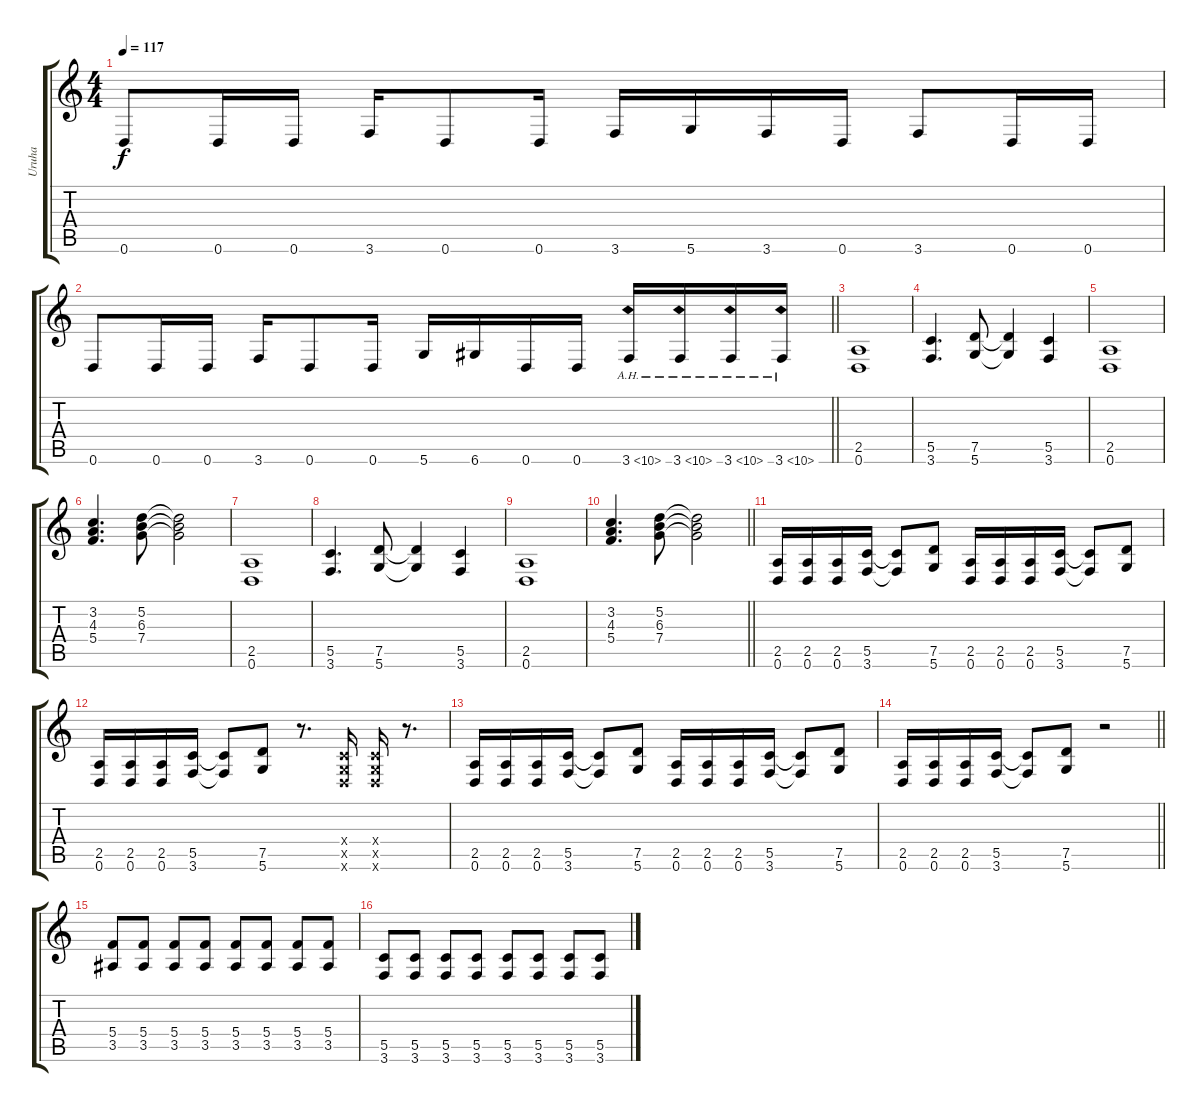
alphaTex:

\track ("Uruha" "Uruha") {instrument distortionguitar}
\staff {score tabs}
\tuning (D4 A3 F3 C3 G2 D2) {hide}
\ts (4 4)
\tempo 117
\clef g2
\ks c
0.6.8{dy f} 0.6.16 0.6.16 3.6.16 0.6.8 0.6.16 3.6.16 5.6.16 3.6.16 0.6.16 3.6.8 0.6.16 0.6.16 |
\barLineRight lightlight
0.6.8 0.6.16 0.6.16 3.6.16 0.6.8 0.6.16 5.6.16 6.6.16 0.6.16 0.6.16 3.6{ah 7}.16 3.6{ah 7}.16 3.6{ah 7}.16 3.6{ah 7}.16 |
(2.5 0.6).1 |
(5.5 3.6).4{d} (7.5 5.6).8 (7.5{t} 5.6{t}).4 (5.5 3.6).4 |
(2.5 0.6).1 |
(3.2 4.3 5.4).4{d} (5.2 6.3 7.4).8 (5.2{t} 6.3{t} 7.4{t}).2 |
(2.5 0.6).1 |
(5.5 3.6).4{d} (7.5 5.6).8 (7.5{t} 5.6{t}).4 (5.5 3.6).4 |
(2.5 0.6).1 |
\barLineRight lightlight
(3.2 4.3 5.4).4{d} (5.2 6.3 7.4).8 (5.2{t} 6.3{t} 7.4{t}).2 |
(2.5 0.6).16 (2.5 0.6).16 (2.5 0.6).16 (5.5 3.6).16 (5.5{t} 3.6{t}).8 (7.5 5.6).8 (2.5 0.6).16 (2.5 0.6).16 (2.5 0.6).16 (5.5 3.6).16 (5.5{t} 3.6{t}).8 (7.5 5.6).8 |
(2.5 0.6).16 (2.5 0.6).16 (2.5 0.6).16 (5.5 3.6).16 (5.5{t} 3.6{t}).8 (7.5 5.6).8 r.8{d} (0.4{x} 0.5{x} 0.6{x}).16 (0.4{x} 0.5{x} 0.6{x}).16 r.8{d} |
(2.5 0.6).16 (2.5 0.6).16 (2.5 0.6).16 (5.5 3.6).16 (5.5{t} 3.6{t}).8 (7.5 5.6).8 (2.5 0.6).16 (2.5 0.6).16 (2.5 0.6).16 (5.5 3.6).16 (5.5{t} 3.6{t}).8 (7.5 5.6).8 |
\barLineRight lightlight
(2.5 0.6).16 (2.5 0.6).16 (2.5 0.6).16 (5.5 3.6).16 (5.5{t} 3.6{t}).8 (7.5 5.6).8 r.2 |
(5.4 3.5).8 (5.4 3.5).8 (5.4 3.5).8 (5.4 3.5).8 (5.4 3.5).8 (5.4 3.5).8 (5.4 3.5).8 (5.4 3.5).8 |
(5.5 3.6).8 (5.5 3.6).8 (5.5 3.6).8 (5.5 3.6).8 (5.5 3.6).8 (5.5 3.6).8 (5.5 3.6).8 (5.5 3.6).8
